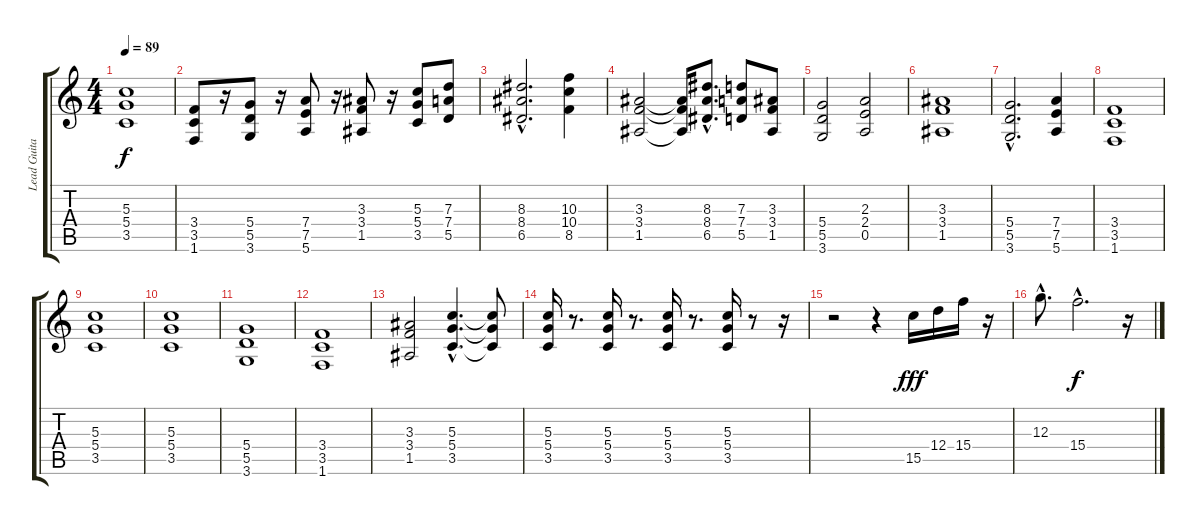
\track ("Lead Guitar" "Lead Guita") {instrument distortionguitar}
\staff {score tabs}
\tuning (E4 B3 G3 D3 A2 E2) {hide}
\ts (4 4)
\tempo 89
\clef g2
\ks c
(5.3 5.4 3.5).1{dy f} |
(3.4 3.5 1.6).8 r.16 (5.4 5.5 3.6).8 r.16 (7.4 7.5 5.6).8 r.16 (3.3 3.4 1.5).8 r.16 (5.3 5.4 3.5).8 (7.3 7.4 5.5).8 |
(8.3{hac} 8.4{hac} 6.5{hac}).2{d} (10.3 10.4 8.5).4 |
(3.3 3.4 1.5).2 (3.3{t} 3.4{t} 1.5{t}).16 (8.3{hac} 8.4{hac} 6.5{hac}).8{d} (7.3 7.4 5.5).8 (3.3 3.4 1.5).8 |
(5.4 5.5 3.6).2 (2.3 2.4 0.5).2 |
(3.3 3.4 1.5).1 |
(5.4{hac} 5.5{hac} 3.6{hac}).2{d} (7.4 7.5 5.6).4 |
(3.4 3.5 1.6).1 |
(5.3 5.4 3.5).1 |
(5.3 5.4 3.5).1 |
(5.4 5.5 3.6).1 |
(3.4 3.5 1.6).1 |
(3.3 3.4 1.5).2 (5.3{hac} 5.4{hac} 3.5{hac}).4{d} (5.3{t} 5.4{t} 3.5{t}).8 |
(5.3 5.4 3.5).16 r.8{d} (5.3 5.4 3.5).16 r.8{d} (5.3 5.4 3.5).16 r.8{d} (5.3 5.4 3.5).16 r.8 r.16 |
r.2 r.4 15.5.16{dy fff} 12.4.16 15.4.16 r.16 |
12.3{hac}.8{d} 15.4{hac}.2{d dy f} r.16
